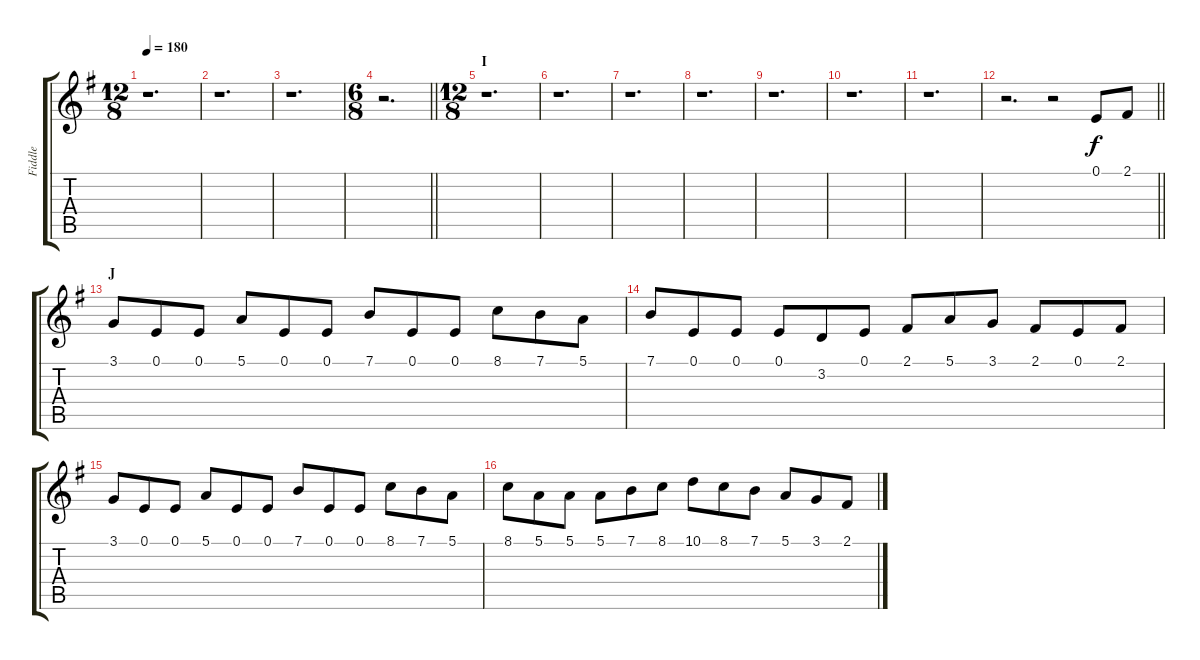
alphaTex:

\track ("Fiddle" "Fiddle") {instrument fiddle}
\staff {score tabs}
\tuning (E4 B3 G3 D3 A2 E2) {hide}
\ts (12 8)
\tempo 180
\clef g2
\ks g
r.1{d dy f} |
r.1{d} |
r.1{d} |
\ts (6 8)
\barLineRight lightlight
r.2{d} |
\ts (12 8)
\section ("" "I")
r.1{d} |
r.1{d} |
r.1{d} |
r.1{d} |
r.1{d} |
r.1{d} |
r.1{d} |
\barLineRight lightlight
r.2{d} r.2 0.1.8 2.1.8 |
\section ("" "J")
3.1.8 0.1.8 0.1.8 5.1.8 0.1.8 0.1.8 7.1.8 0.1.8 0.1.8 8.1.8 7.1.8 5.1.8 |
7.1.8 0.1.8 0.1.8 0.1.8 3.2.8 0.1.8 2.1.8 5.1.8 3.1.8 2.1.8 0.1.8 2.1.8 |
3.1.8 0.1.8 0.1.8 5.1.8 0.1.8 0.1.8 7.1.8 0.1.8 0.1.8 8.1.8 7.1.8 5.1.8 |
8.1.8 5.1.8 5.1.8 5.1.8 7.1.8 8.1.8 10.1.8 8.1.8 7.1.8 5.1.8 3.1.8 2.1.8
